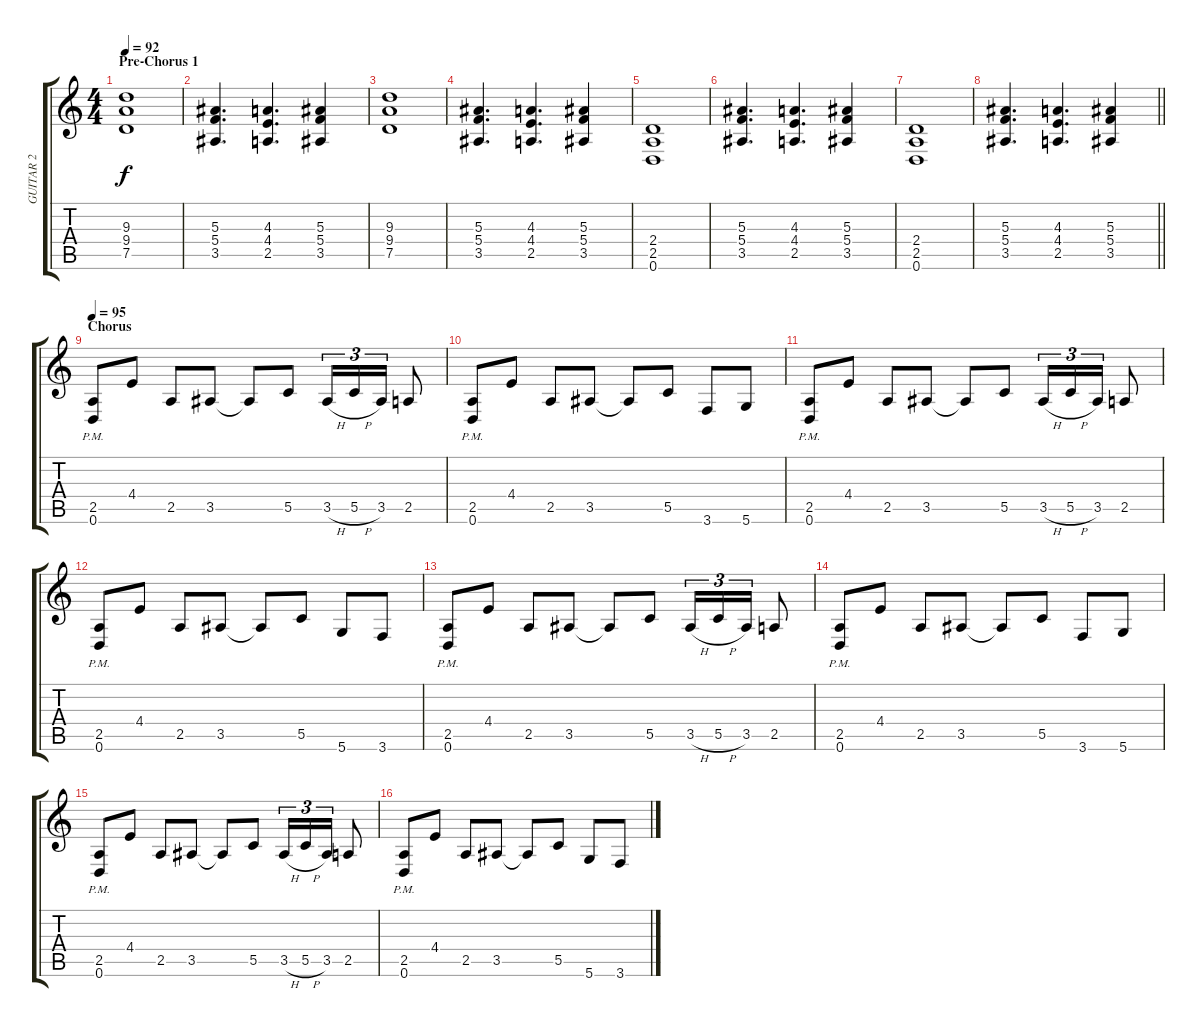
\track ("GUITAR 2" "GUITAR 2") {instrument overdrivenguitar}
\staff {score tabs}
\tuning (D4 A3 F3 C3 G2 D2) {hide}
\ts (4 4)
\section ("" "Pre-Chorus 1")
\tempo 92
\clef g2
\ks c
(9.3 9.4 7.5).1{dy f} |
(5.3 5.4 3.5).4{d} (4.3 4.4 2.5).4{d} (5.3 5.4 3.5).4 |
(9.3 9.4 7.5).1 |
(5.3 5.4 3.5).4{d} (4.3 4.4 2.5).4{d} (5.3 5.4 3.5).4 |
(2.4 2.5 0.6).1 |
(5.3 5.4 3.5).4{d} (4.3 4.4 2.5).4{d} (5.3 5.4 3.5).4 |
(2.4 2.5 0.6).1 |
\barLineRight lightlight
(5.3 5.4 3.5).4{d} (4.3 4.4 2.5).4{d} (5.3 5.4 3.5).4 |
\section ("" "Chorus")
\tempo 95
(2.5{pm} 0.6{pm}).8 4.4.8 2.5.8 3.5.8 3.5{t}.8 5.5.8 3.5{h}.16{tu (3 2)} 5.5{h}.16{tu (3 2)} 3.5.16{tu (3 2)} 2.5.8 |
(2.5{pm} 0.6{pm}).8 4.4.8 2.5.8 3.5.8 3.5{t}.8 5.5.8 3.6.8 5.6.8 |
(2.5{pm} 0.6{pm}).8 4.4.8 2.5.8 3.5.8 3.5{t}.8 5.5.8 3.5{h}.16{tu (3 2)} 5.5{h}.16{tu (3 2)} 3.5.16{tu (3 2)} 2.5.8 |
(2.5{pm} 0.6{pm}).8 4.4.8 2.5.8 3.5.8 3.5{t}.8 5.5.8 5.6.8 3.6.8 |
(2.5{pm} 0.6{pm}).8 4.4.8 2.5.8 3.5.8 3.5{t}.8 5.5.8 3.5{h}.16{tu (3 2)} 5.5{h}.16{tu (3 2)} 3.5.16{tu (3 2)} 2.5.8 |
(2.5{pm} 0.6{pm}).8 4.4.8 2.5.8 3.5.8 3.5{t}.8 5.5.8 3.6.8 5.6.8 |
(2.5{pm} 0.6{pm}).8 4.4.8 2.5.8 3.5.8 3.5{t}.8 5.5.8 3.5{h}.16{tu (3 2)} 5.5{h}.16{tu (3 2)} 3.5.16{tu (3 2)} 2.5.8 |
(2.5{pm} 0.6{pm}).8 4.4.8 2.5.8 3.5.8 3.5{t}.8 5.5.8 5.6.8 3.6.8
